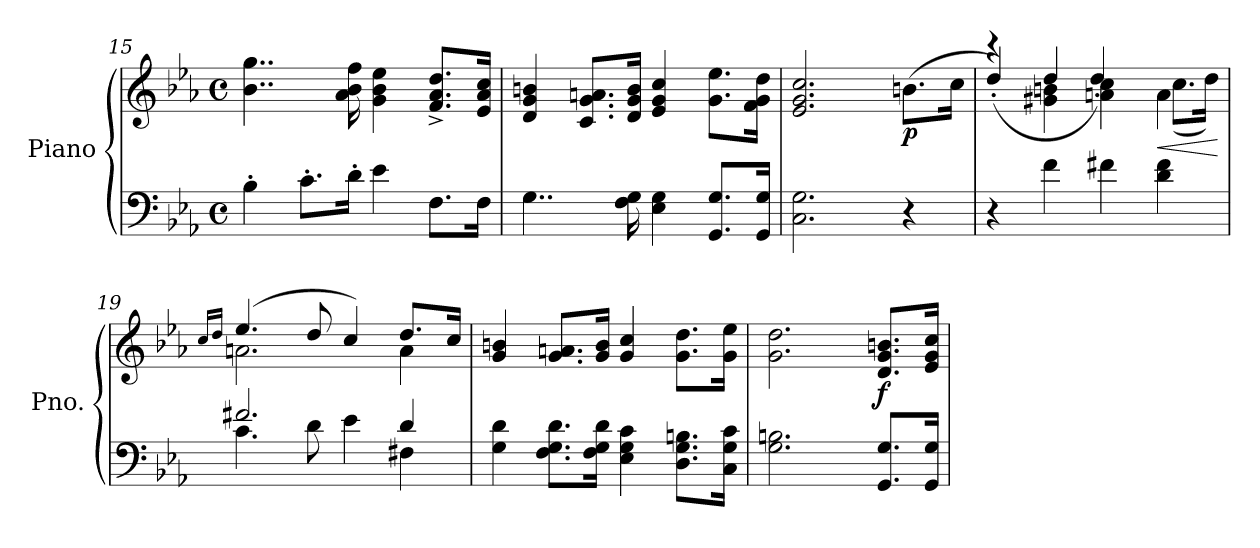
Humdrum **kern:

**kern	**kern	**dynam
*part1	*part1	*part1
*staff2	*staff1	*staff1/2
*I"Piano	*	*
*I'Pno.	*	*
*clefF4	*clefG2	*
*k[b-e-a-]	*k[b-e-a-]	*
*M4/4	*M4/4	*
*met(c)	*met(c)	*
=15	=15	=15
4B-'\	4..b-\ 4..gg\	.
8.c'\L	.	.
16d'\Jk	16a-\ 16b-\ 16ff\	.
4e-\	4g\ 4b-\ 4ee-\	.
8.F\L	8.f/^ 8.a-/^ 8.dd/^L	.
16F\Jk	16e-/ 16a-/ 16cc/Jk	.
=16	=16	=16
4..G\	4d/ 4g/ 4bn/	.
.	8.c/ 8.g/ 8.an/L	.
16F\ 16G\	16d/ 16g/ 16b/Jk	.
4E-\ 4G\	4e-/ 4g/ 4cc/	.
8.GG/ 8.G/L	8.g\ 8.ee-\L	.
16GG/ 16G/Jk	16f\ 16g\ 16dd\Jk	.
=17	=17	=17
2.C\ 2.G\	2.e-/ 2.g/ 2.cc/	.
!	!	!LO:DY:b
4r	(8.bn\L	p
.	16cc\Jk	.
!!LO:PB:g=z
=18	=18	=18
*	*^	*
4r	4r	(4dd'/)	.
4f\	4g#X\ 4bn\	4dd'/	.
4f#X\	4an\ 4cc\	4dd'/)	.
!	!	!	!LO:HP:b
4d\ 4f#\	4a\	(8.cc\L	<
.	.	16dd\Jk)	.
*	*v	*v	*
.	.	[
=19	=19	=19
.	16qcc/LL	.
.	16qdd/JJ	.
*^	*^	*
4.c\	2.f#X/	(4.ee-/	2.an\	.
8d\	.	8dd/	.	.
4e-\	.	4cc/)	.	.
4F#X\	4d/	8.dd/L	4a\	.
.	.	16cc/Jk	.	.
*v	*v	*	*	*
*	*v	*v	*
=20	=20	=20
4G\ 4d\	4g/ 4bn/	.
8.F\ 8.G\ 8.d\L	8.g/ 8.an/L	.
16F\ 16G\ 16d\Jk	16g/ 16b/Jk	.
4E-\ 4G\ 4c\	4g/ 4cc/	.
8.D\ 8.G\ 8.Bn\L	8.g\ 8.dd\L	.
16C\ 16G\ 16c\Jk	16g\ 16ee-\Jk	.
=21	=21	=21
2.G\ 2.Bn\	2.g\ 2.dd\	.
!	!	!LO:DY:b
8.GG/ 8.G/L	8.d/ 8.g/ 8.bn/L	f
16GG/ 16G/Jk	16e-/ 16g/ 16cc/Jk	.
=	=	=
*-	*-	*-
